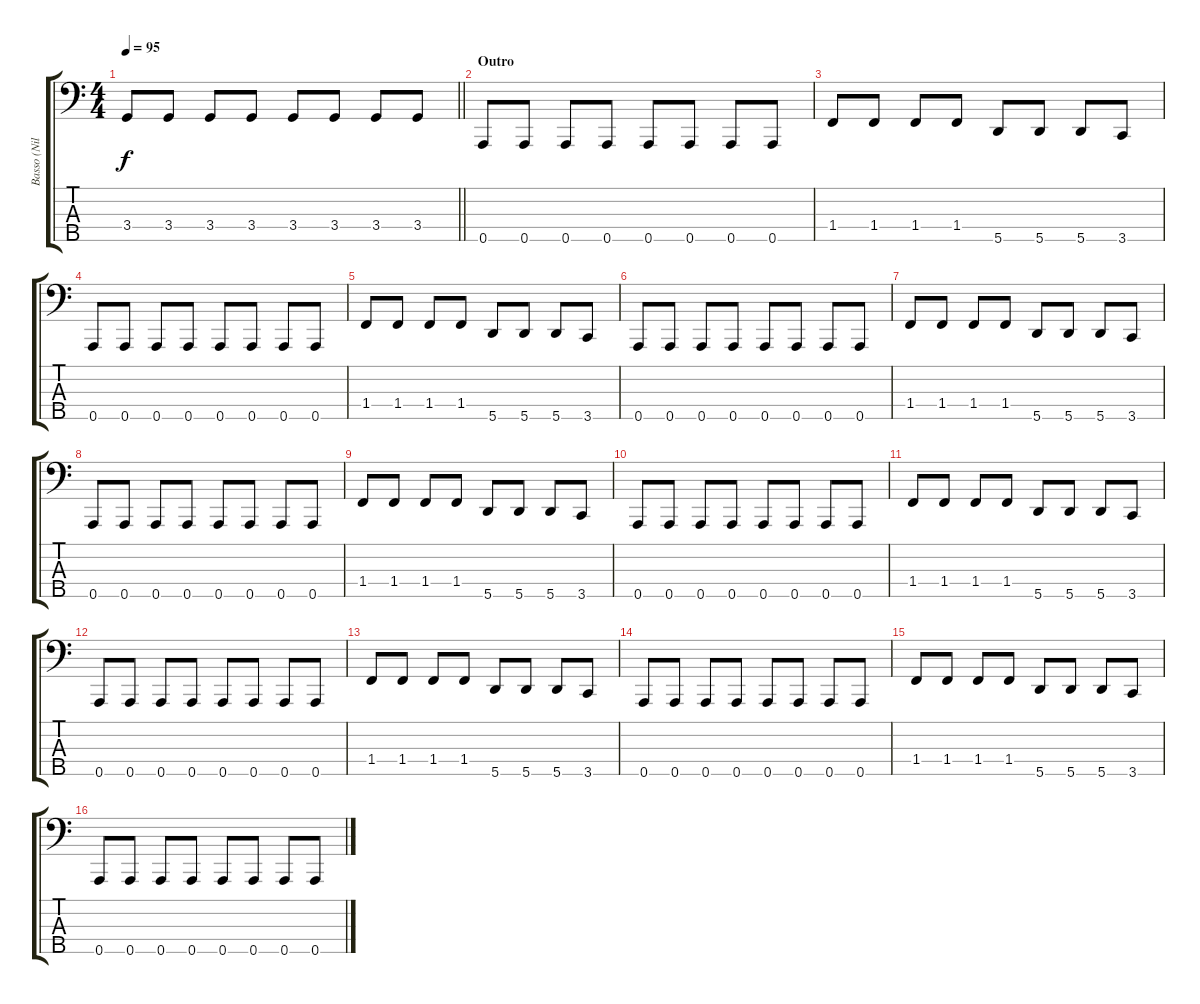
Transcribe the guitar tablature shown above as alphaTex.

\track ("Basso (Nils Ursin)" "Basso (Nil") {instrument electricbassfinger}
\staff {score tabs}
\tuning (G2 D2 A1 E1 A0) {hide}
\ts (4 4)
\tempo 95
\clef f4
\barLineRight lightlight
\ks c
3.4.8{dy f} 3.4.8 3.4.8 3.4.8 3.4.8 3.4.8 3.4.8 3.4.8 |
\section ("" "Outro")
0.5.8 0.5.8 0.5.8 0.5.8 0.5.8 0.5.8 0.5.8 0.5.8 |
1.4.8 1.4.8 1.4.8 1.4.8 5.5.8 5.5.8 5.5.8 3.5.8 |
0.5.8 0.5.8 0.5.8 0.5.8 0.5.8 0.5.8 0.5.8 0.5.8 |
1.4.8 1.4.8 1.4.8 1.4.8 5.5.8 5.5.8 5.5.8 3.5.8 |
0.5.8 0.5.8 0.5.8 0.5.8 0.5.8 0.5.8 0.5.8 0.5.8 |
1.4.8 1.4.8 1.4.8 1.4.8 5.5.8 5.5.8 5.5.8 3.5.8 |
0.5.8 0.5.8 0.5.8 0.5.8 0.5.8 0.5.8 0.5.8 0.5.8 |
1.4.8 1.4.8 1.4.8 1.4.8 5.5.8 5.5.8 5.5.8 3.5.8 |
0.5.8 0.5.8 0.5.8 0.5.8 0.5.8 0.5.8 0.5.8 0.5.8 |
1.4.8 1.4.8 1.4.8 1.4.8 5.5.8 5.5.8 5.5.8 3.5.8 |
0.5.8 0.5.8 0.5.8 0.5.8 0.5.8 0.5.8 0.5.8 0.5.8 |
1.4.8 1.4.8 1.4.8 1.4.8 5.5.8 5.5.8 5.5.8 3.5.8 |
0.5.8 0.5.8 0.5.8 0.5.8 0.5.8 0.5.8 0.5.8 0.5.8 |
1.4.8 1.4.8 1.4.8 1.4.8 5.5.8 5.5.8 5.5.8 3.5.8 |
0.5.8 0.5.8 0.5.8 0.5.8 0.5.8 0.5.8 0.5.8 0.5.8
